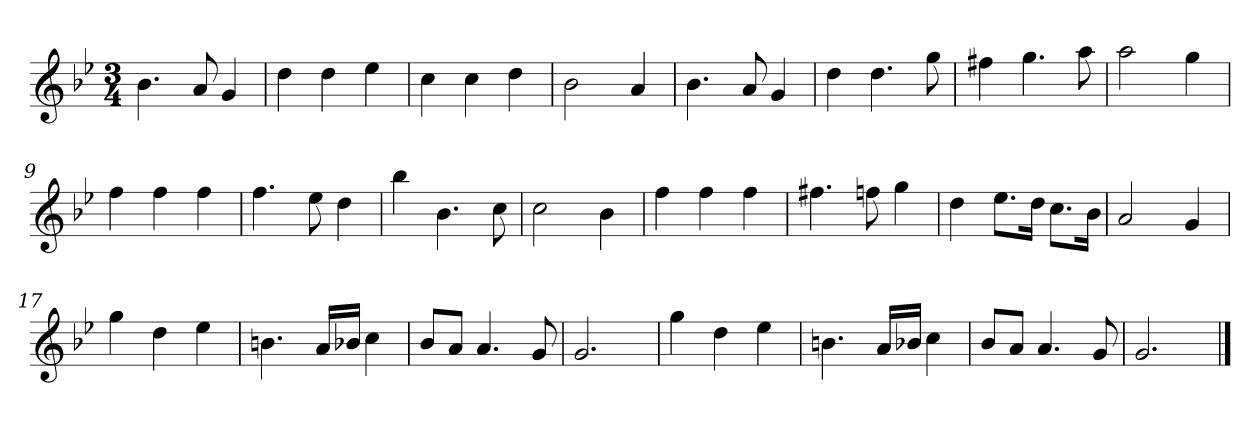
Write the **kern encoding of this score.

**kern
*part1
*staff1
*k[b-e-]
*M3/4
*MM120
=1
4.b-
8a
4g
=2
4dd
4dd
4ee-
=3
4cc
4cc
4dd
=4
2b-
4a
=5
4.b-
8a
4g
=6
4dd
4.dd
8gg
=7
4ff#X
4.gg
8aa
=8
2aa
4gg
=9
4ff
4ff
4ff
=10
4.ff
8ee-
4dd
=11
4bb-
4.b-
8cc
=12
2cc
4b-
=13
4ff
4ff
4ff
=14
4.ff#X
8ffn
4gg
=15
4dd
8.ee-L
16ddJk
8.ccL
16b-Jk
=16
2a
4g
=17
4gg
4dd
4ee-
=18
4.bn
16aLL
16b-XJJ
4cc
=19
8b-L
8aJ
4.a
8g
=20
2.g
=21
4gg
4dd
4ee-
=22
4.bn
16aLL
16b-XJJ
4cc
=23
8b-L
8aJ
4.a
8g
=24
2.g
==
*-
